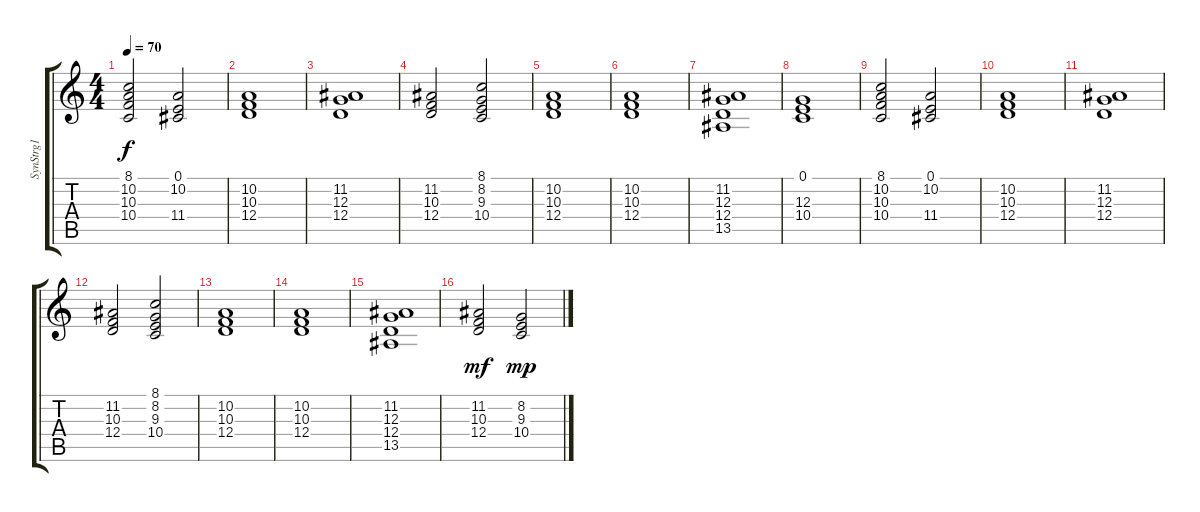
\track ("SynStrg1" "SynStrg1") {instrument synthstrings1}
\staff {score tabs}
\tuning (E4 B3 G3 D3 A2 E2) {hide}
\ts (4 4)
\tempo 70
\clef g2
\ks c
(8.1 10.2 10.3 10.4).2{dy f} (0.1 10.2 11.4).2 |
(10.2 10.3 12.4).1 |
(11.2 12.3 12.4).1 |
(11.2 10.3 12.4).2 (8.1 8.2 9.3 10.4).2 |
(10.2 10.3 12.4).1 |
(10.2 10.3 12.4).1 |
(11.2 12.3 12.4 13.5).1 |
(0.1 12.3 10.4).1 |
(8.1 10.2 10.3 10.4).2 (0.1 10.2 11.4).2 |
(10.2 10.3 12.4).1 |
(11.2 12.3 12.4).1 |
(11.2 10.3 12.4).2 (8.1 8.2 9.3 10.4).2 |
(10.2 10.3 12.4).1 |
(10.2 10.3 12.4).1 |
(11.2 12.3 12.4 13.5).1 |
(11.2 10.3 12.4).2{dy mf} (8.2 9.3 10.4).2{dy mp}
